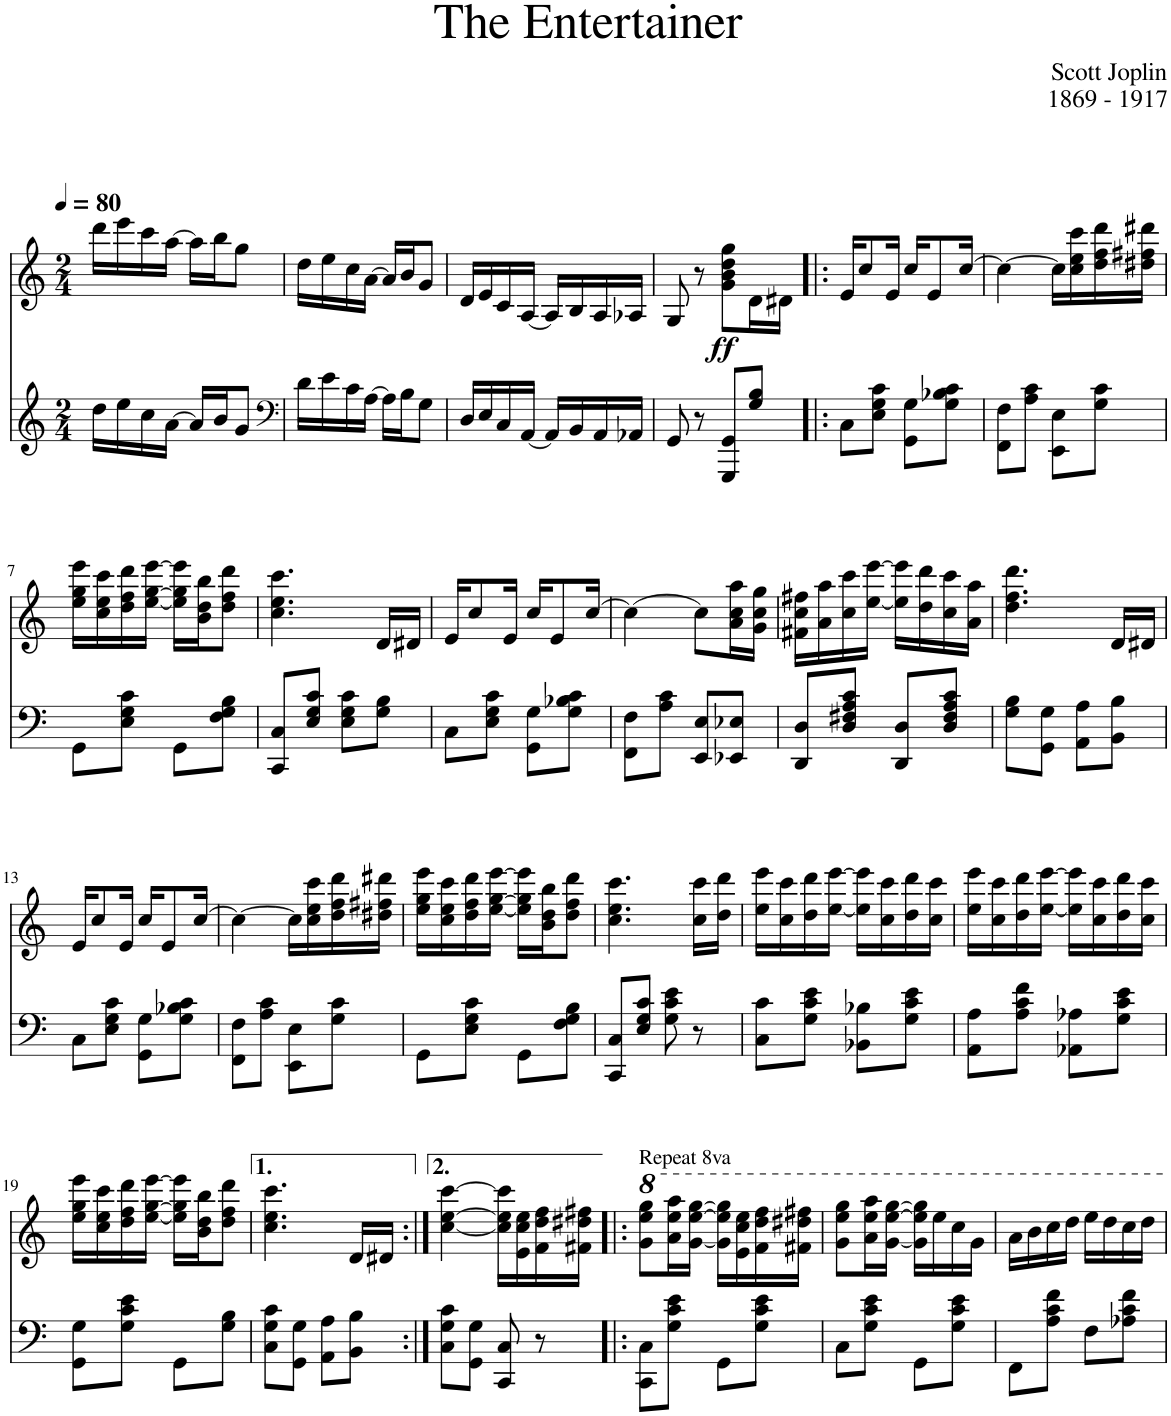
**kern	**kern	**dynam
*part1	*part1	*part1
*staff2	*staff1	*staff1/2
*I"Piano	*	*
*I'Pno.	*	*
*clefG2	*clefG2	*
*k[]	*k[]	*
*M2/4	*M2/4	*
*MM80	*MM80	*
=1	=1	=1
16dd\LL	16ddd\LL	.
16ee\	16eee\	.
16cc\	16ccc\	.
[16a\JJ	[16aa\JJ	.
16a/LL]	16aa\LL]	.
16b/J	16bb\J	.
8g/J	8gg\J	.
=2	=2	=2
*clefF4	*	*
16d\LL	16dd\LL	.
16e\	16ee\	.
16c\	16cc\	.
[16A\JJ	[16a\JJ	.
16A\LL]	16a/LL]	.
16B\J	16b/J	.
8G\J	8g/J	.
=3	=3	=3
16D/LL	16d/LL	.
16E/	16e/	.
16C/	16c/	.
[16AA/JJ	[16A/JJ	.
16AA/LL]	16A/LL]	.
16BB/	16B/	.
16AA/	16A/	.
16AA-X/JJ	16A-X/JJ	.
=4	=4	=4
8GG/	8G/	.
8r	8r	.
!	!	!LO:DY:b
8GGG/ 8GG/L	8g\ 8b\ 8dd\ 8gg\L	ff
8G/ 8B/J	16d\L	.
.	16d#X\JJ	.
=5!|:	=5!|:	=5!|:
8C\L	16e/KL	.
.	8cc/	.
8E\ 8G\ 8c\J	.	.
.	16e/Jk	.
8GG\ 8G\L	16cc/KL	.
.	8e/	.
8G\ 8B-X\ 8c\J	.	.
.	[16cc/Jk	.
=6	=6	=6
8FF\ 8F\L	4cc\_	.
8A\ 8c\J	.	.
8EE\ 8E\L	16cc\LL]	.
.	16cc\ 16ee\ 16ccc\	.
8G\ 8c\J	16dd\ 16ff\ 16ddd\	.
.	16dd#X\ 16ff#X\ 16ddd#X\JJ	.
!!LO:LB:g=z
=7	=7	=7
8GG\L	16ee\ 16gg\ 16eee\LL	.
.	16cc\ 16ee\ 16ccc\	.
8E\ 8G\ 8c\J	16dd\ 16ff\ 16ddd\	.
.	[16ee\ [16gg\ [16eee\JJ	.
8GG\L	16ee\] 16gg\] 16eee\]LL	.
.	16b\ 16dd\ 16bb\J	.
8F\ 8G\ 8B\J	8dd\ 8ff\ 8ddd\J	.
=8	=8	=8
8CC/ 8C/L	4.cc\ 4.ee\ 4.ccc\	.
8E/ 8G/ 8c/J	.	.
8E\ 8G\ 8c\L	.	.
8G\ 8B\J	16d/LL	.
.	16d#X/JJ	.
=9	=9	=9
8C\L	16e/KL	.
.	8cc/	.
8E\ 8G\ 8c\J	.	.
.	16e/Jk	.
8GG\ 8G\L	16cc/KL	.
.	8e/	.
8G\ 8B-X\ 8c\J	.	.
.	[16cc/Jk	.
=10	=10	=10
8FF\ 8F\L	4cc\_	.
8A\ 8c\J	.	.
8EE/ 8E/L	8cc\L]	.
8EE-X/ 8E-X/J	16a\ 16cc\ 16aa\L	.
.	16g\ 16cc\ 16gg\JJ	.
=11	=11	=11
8DD/ 8D/L	16f#X\ 16cc\ 16ff#X\LL	.
.	16a\ 16aa\	.
8D/ 8F#X/ 8A/ 8c/J	16cc\ 16ccc\	.
.	[16ee\ [16eee\JJ	.
8DD/ 8D/L	16ee\] 16eee\]LL	.
.	16dd\ 16ddd\	.
8D/ 8F#/ 8A/ 8c/J	16cc\ 16ccc\	.
.	16a\ 16aa\JJ	.
=12	=12	=12
8G\ 8B\L	4.dd\ 4.ff\ 4.ddd\	.
8GG\ 8G\J	.	.
8AA\ 8A\L	.	.
8BB\ 8B\J	16d/LL	.
.	16d#X/JJ	.
!!LO:LB:g=z
=13	=13	=13
8C\L	16e/KL	.
.	8cc/	.
8E\ 8G\ 8c\J	.	.
.	16e/Jk	.
8GG\ 8G\L	16cc/KL	.
.	8e/	.
8G\ 8B-X\ 8c\J	.	.
.	[16cc/Jk	.
=14	=14	=14
8FF\ 8F\L	4cc\_	.
8A\ 8c\J	.	.
8EE\ 8E\L	16cc\LL]	.
.	16cc\ 16ee\ 16ccc\	.
8G\ 8c\J	16dd\ 16ff\ 16ddd\	.
.	16dd#X\ 16ff#X\ 16ddd#X\JJ	.
=15	=15	=15
8GG\L	16ee\ 16gg\ 16eee\LL	.
.	16cc\ 16ee\ 16ccc\	.
8E\ 8G\ 8c\J	16dd\ 16ff\ 16ddd\	.
.	[16ee\ [16gg\ [16eee\JJ	.
8GG\L	16ee\] 16gg\] 16eee\]LL	.
.	16b\ 16dd\ 16bb\J	.
8F\ 8G\ 8B\J	8dd\ 8ff\ 8ddd\J	.
=16	=16	=16
8CC/ 8C/L	4.cc\ 4.ee\ 4.ccc\	.
8E/ 8G/ 8c/J	.	.
8G\ 8c\ 8e\	.	.
8r	16cc\ 16ccc\LL	.
.	16dd\ 16ddd\JJ	.
=17	=17	=17
8C\ 8c\L	16ee\ 16eee\LL	.
.	16cc\ 16ccc\	.
8G\ 8c\ 8e\J	16dd\ 16ddd\	.
.	[16ee\ [16eee\JJ	.
8BB-X\ 8B-X\L	16ee\] 16eee\]LL	.
.	16cc\ 16ccc\	.
8G\ 8c\ 8e\J	16dd\ 16ddd\	.
.	16cc\ 16ccc\JJ	.
=18	=18	=18
8AA\ 8A\L	16ee\ 16eee\LL	.
.	16cc\ 16ccc\	.
8A\ 8c\ 8f\J	16dd\ 16ddd\	.
.	[16ee\ [16eee\JJ	.
8AA-X\ 8A-X\L	16ee\] 16eee\]LL	.
.	16cc\ 16ccc\	.
8G\ 8c\ 8e\J	16dd\ 16ddd\	.
.	16cc\ 16ccc\JJ	.
!!LO:LB:g=z
=19	=19	=19
8GG\ 8G\L	16ee\ 16gg\ 16eee\LL	.
.	16cc\ 16ee\ 16ccc\	.
8G\ 8c\ 8e\J	16dd\ 16ff\ 16ddd\	.
.	[16ee\ [16gg\ [16eee\JJ	.
8GG\L	16ee\] 16gg\] 16eee\]LL	.
.	16b\ 16dd\ 16bb\J	.
8G\ 8B\J	8dd\ 8ff\ 8ddd\J	.
=20	=20	=20
8C\ 8G\ 8c\L	4.cc\ 4.ee\ 4.ccc\	.
8GG\ 8G\J	.	.
8AA\ 8A\L	.	.
8BB\ 8B\J	16d/LL	.
.	16d#X/JJ	.
=21:|!	=21:|!	=21:|!
8C\ 8G\ 8c\L	[4cc\ [4ee\ [4ccc\	.
8GG\ 8G\J	.	.
8CC/ 8C/	16cc\] 16ee\] 16ccc\]LL	.
.	16e\ 16cc\ 16ee\	.
8r	16f\ 16dd\ 16ff\	.
.	16f#X\ 16dd#X\ 16ff#X\JJ	.
=22!|:	=22!|:	=22!|:
!	!LO:TX:a:t=Repeat 8va	!
8CC\ 8C\L	8gg\ 8eee\ 8ggg\L	.
8G\ 8c\ 8e\J	16aa\ 16eee\ 16aaa\L	.
.	[16gg\ [16eee\ [16ggg\JJ	.
8GG\L	16gg\] 16eee\] 16ggg\]LL	.
.	16ee\ 16ccc\ 16eee\	.
8G\ 8c\ 8e\J	16ff\ 16ddd\ 16fff\	.
.	16ff#X\ 16ddd#X\ 16fff#X\JJ	.
=23	=23	=23
8C\L	8gg\ 8eee\ 8ggg\L	.
8G\ 8c\ 8e\J	16aa\ 16eee\ 16aaa\L	.
.	[16gg\ [16eee\ [16ggg\JJ	.
8GG\L	16gg\] 16eee\] 16ggg\]LL	.
.	16eee\	.
8G\ 8c\ 8e\J	16ccc\	.
.	16gg\JJ	.
=24	=24	=24
8FF\L	16aa\LL	.
.	16bb\	.
8A\ 8c\ 8f\J	16ccc\	.
.	16ddd\JJ	.
8F\L	16eee\LL	.
.	16ddd\	.
8A-X\ 8c\ 8f\J	16ccc\	.
.	16ddd\JJ	.
=	=	=
*-	*-	*-
